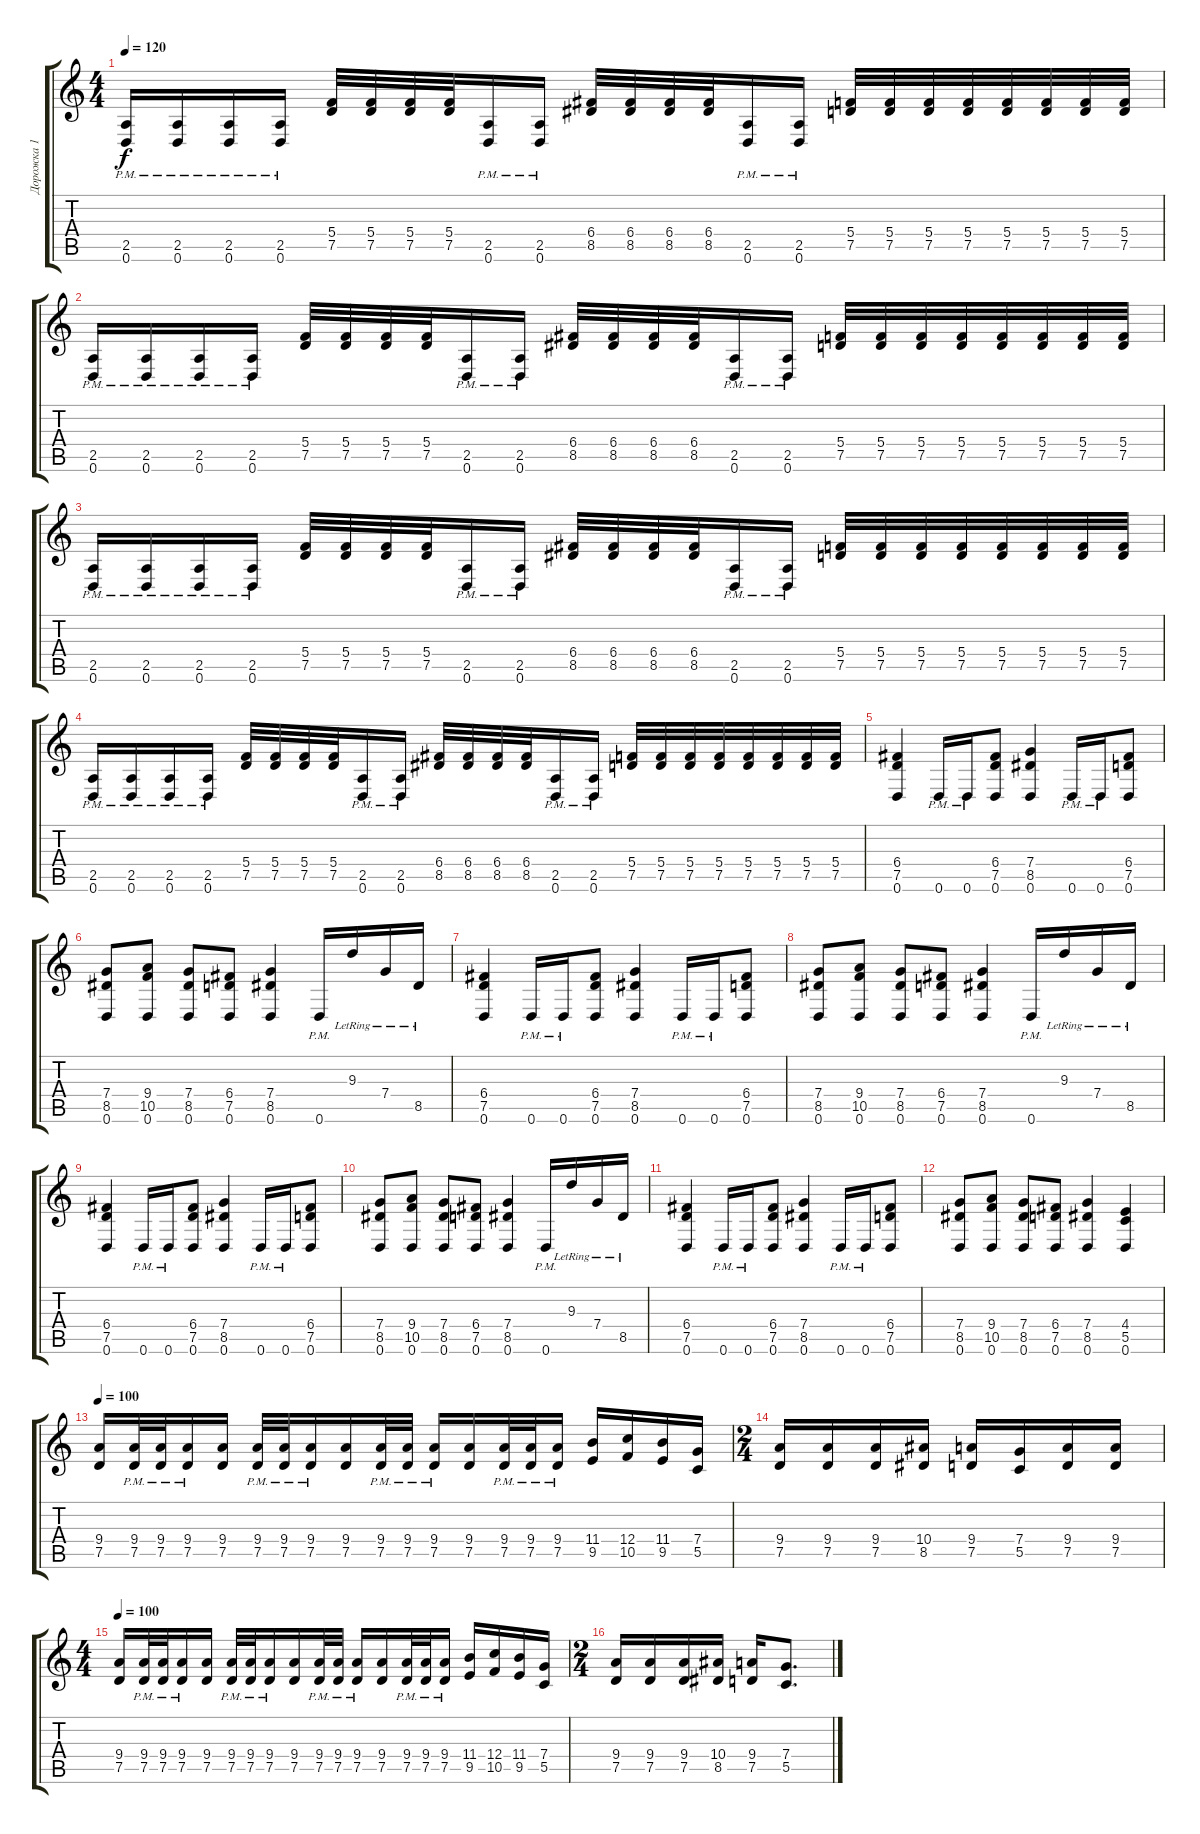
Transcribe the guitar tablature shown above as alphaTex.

\track ("Дорожка 1" "Дорожка 1") {instrument overdrivenguitar}
\staff {score tabs}
\tuning (D4 A3 F3 C3 G2 D2) {hide}
\ts (4 4)
\tempo 120
\clef g2
\ks c
(2.5 0.6{pm}).16{dy f} (2.5 0.6{pm}).16 (2.5 0.6{pm}).16 (2.5 0.6{pm}).16 (5.4 7.5).32 (5.4 7.5).32 (5.4 7.5).32 (5.4 7.5).32 (2.5 0.6{pm}).16 (2.5 0.6{pm}).16 (6.4 8.5).32 (6.4 8.5).32 (6.4 8.5).32 (6.4 8.5).32 (2.5 0.6{pm}).16 (2.5 0.6{pm}).16 (5.4 7.5).32 (5.4 7.5).32 (5.4 7.5).32 (5.4 7.5).32 (5.4 7.5).32 (5.4 7.5).32 (5.4 7.5).32 (5.4 7.5).32 |
(2.5 0.6{pm}).16 (2.5 0.6{pm}).16 (2.5 0.6{pm}).16 (2.5 0.6{pm}).16 (5.4 7.5).32 (5.4 7.5).32 (5.4 7.5).32 (5.4 7.5).32 (2.5 0.6{pm}).16 (2.5 0.6{pm}).16 (6.4 8.5).32 (6.4 8.5).32 (6.4 8.5).32 (6.4 8.5).32 (2.5 0.6{pm}).16 (2.5 0.6{pm}).16 (5.4 7.5).32 (5.4 7.5).32 (5.4 7.5).32 (5.4 7.5).32 (5.4 7.5).32 (5.4 7.5).32 (5.4 7.5).32 (5.4 7.5).32 |
(2.5 0.6{pm}).16 (2.5 0.6{pm}).16 (2.5 0.6{pm}).16 (2.5 0.6{pm}).16 (5.4 7.5).32 (5.4 7.5).32 (5.4 7.5).32 (5.4 7.5).32 (2.5 0.6{pm}).16 (2.5 0.6{pm}).16 (6.4 8.5).32 (6.4 8.5).32 (6.4 8.5).32 (6.4 8.5).32 (2.5 0.6{pm}).16 (2.5 0.6{pm}).16 (5.4 7.5).32 (5.4 7.5).32 (5.4 7.5).32 (5.4 7.5).32 (5.4 7.5).32 (5.4 7.5).32 (5.4 7.5).32 (5.4 7.5).32 |
(2.5 0.6{pm}).16 (2.5 0.6{pm}).16 (2.5 0.6{pm}).16 (2.5 0.6{pm}).16 (5.4 7.5).32 (5.4 7.5).32 (5.4 7.5).32 (5.4 7.5).32 (2.5 0.6{pm}).16 (2.5 0.6{pm}).16 (6.4 8.5).32 (6.4 8.5).32 (6.4 8.5).32 (6.4 8.5).32 (2.5 0.6{pm}).16 (2.5 0.6{pm}).16 (5.4 7.5).32 (5.4 7.5).32 (5.4 7.5).32 (5.4 7.5).32 (5.4 7.5).32 (5.4 7.5).32 (5.4 7.5).32 (5.4 7.5).32 |
(6.4 7.5 0.6).4 0.6{pm}.16 0.6{pm}.16 (6.4 7.5 0.6).8 (7.4 8.5 0.6).4 0.6{pm}.16 0.6{pm}.16 (6.4 7.5 0.6).8 |
(7.4 8.5 0.6).8 (9.4 10.5 0.6).8 (7.4 8.5 0.6).8 (6.4 7.5 0.6).8 (7.4 8.5 0.6).4 0.6{pm}.16 9.3{lr}.16 7.4{lr}.16 8.5{lr}.16 |
(6.4 7.5 0.6).4 0.6{pm}.16 0.6{pm}.16 (6.4 7.5 0.6).8 (7.4 8.5 0.6).4 0.6{pm}.16 0.6{pm}.16 (6.4 7.5 0.6).8 |
(7.4 8.5 0.6).8 (9.4 10.5 0.6).8 (7.4 8.5 0.6).8 (6.4 7.5 0.6).8 (7.4 8.5 0.6).4 0.6{pm}.16 9.3{lr}.16 7.4{lr}.16 8.5{lr}.16 |
(6.4 7.5 0.6).4 0.6{pm}.16 0.6{pm}.16 (6.4 7.5 0.6).8 (7.4 8.5 0.6).4 0.6{pm}.16 0.6{pm}.16 (6.4 7.5 0.6).8 |
(7.4 8.5 0.6).8 (9.4 10.5 0.6).8 (7.4 8.5 0.6).8 (6.4 7.5 0.6).8 (7.4 8.5 0.6).4 0.6{pm}.16 9.3{lr}.16 7.4{lr}.16 8.5{lr}.16 |
(6.4 7.5 0.6).4 0.6{pm}.16 0.6{pm}.16 (6.4 7.5 0.6).8 (7.4 8.5 0.6).4 0.6{pm}.16 0.6{pm}.16 (6.4 7.5 0.6).8 |
(7.4 8.5 0.6).8 (9.4 10.5 0.6).8 (7.4 8.5 0.6).8 (6.4 7.5 0.6).8 (7.4 8.5 0.6).4 (4.4 5.5 0.6).4 |
\tempo 100
(9.4 7.5).16 (9.4 7.5{pm}).32 (9.4 7.5{pm}).32 (9.4 7.5{pm}).16 (9.4 7.5).16 (9.4 7.5{pm}).32 (9.4 7.5{pm}).32 (9.4 7.5{pm}).16 (9.4 7.5).16 (9.4 7.5{pm}).32 (9.4 7.5{pm}).32 (9.4 7.5{pm}).16 (9.4 7.5).16 (9.4 7.5{pm}).32 (9.4 7.5{pm}).32 (9.4 7.5{pm}).16 (11.4 9.5).16 (12.4 10.5).16 (11.4 9.5).16 (7.4 5.5).16 |
\ts (2 4)
(9.4 7.5).16 (9.4 7.5).16 (9.4 7.5).16 (10.4 8.5).16 (9.4 7.5).16 (7.4 5.5).16 (9.4 7.5).16 (9.4 7.5).16 |
\ts (4 4)
\tempo 100
(9.4 7.5).16 (9.4 7.5{pm}).32 (9.4 7.5{pm}).32 (9.4 7.5{pm}).16 (9.4 7.5).16 (9.4 7.5{pm}).32 (9.4 7.5{pm}).32 (9.4 7.5{pm}).16 (9.4 7.5).16 (9.4 7.5{pm}).32 (9.4 7.5{pm}).32 (9.4 7.5{pm}).16 (9.4 7.5).16 (9.4 7.5{pm}).32 (9.4 7.5{pm}).32 (9.4 7.5{pm}).16 (11.4 9.5).16 (12.4 10.5).16 (11.4 9.5).16 (7.4 5.5).16 |
\ts (2 4)
(9.4 7.5).16 (9.4 7.5).16 (9.4 7.5).16 (10.4 8.5).16 (9.4 7.5).16 (7.4 5.5).8{d}
